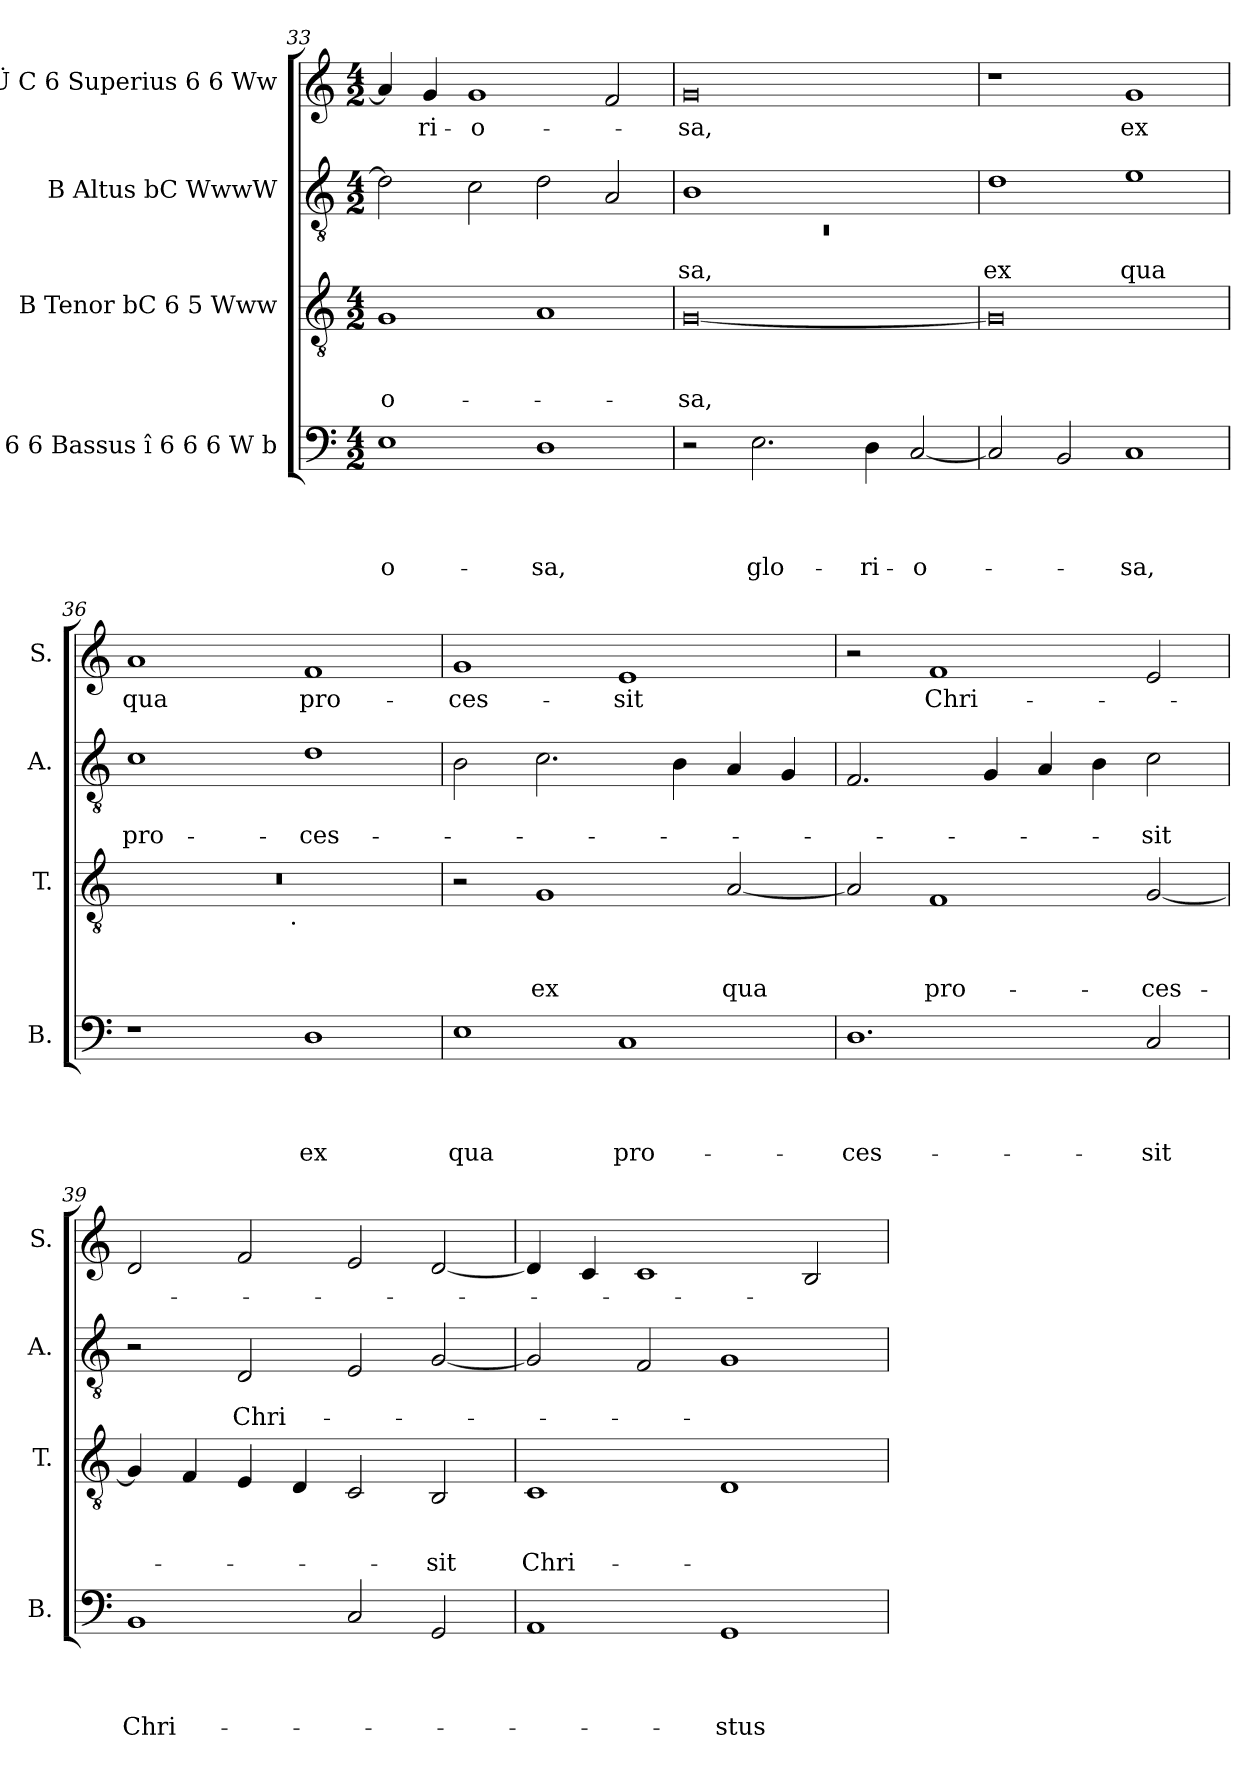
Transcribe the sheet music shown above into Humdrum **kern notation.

**kern	**text	**text	**text	**text	**kern	**text	**text	**text	**kern	**text	**text	**kern	**text
*part4	*part4	*part4	*part4	*part4	*part3	*part3	*part3	*part3	*part2	*part2	*part2	*part1	*part1
*staff4	*staff4	*staff4	*staff4	*staff4	*staff3	*staff3	*staff3	*staff3	*staff2	*staff2	*staff2	*staff1	*staff1
*I"C 6 6 Bassus î 6 6 6 W b	*	*	*	*	*I"B Tenor bC 6 5 Www	*	*	*	*I"B Altus bC WwwW	*	*	*I"b Ü C 6 Superius 6 6 Ww	*
*I'B.	*	*	*	*	*I'T.	*	*	*	*I'A.	*	*	*I'S.	*
*clefF4	*	*	*	*	*clefGv2	*	*	*	*clefGv2	*	*	*clefG2	*
*k[]	*	*	*	*	*k[]	*	*	*	*k[]	*	*	*k[]	*
*C:	*	*	*	*	*C:	*	*	*	*C:	*	*	*C:	*
*M4/2	*	*	*	*	*M4/2	*	*	*	*M4/2	*	*	*M4/2	*
=33	=33	=33	=33	=33	=33	=33	=33	=33	=33	=33	=33	=33	=33
!	!	!	!	!LO:LY:b:rj	!	!	!	!LO:LY:b:rj	!	!	!	!	!
1E	.	.	.	-o-	1G	.	.	-o-	2d\]	.	.	4a/]	.
!	!	!	!	!	!	!	!	!	!	!	!	!	!LO:LY:b
.	.	.	.	.	.	.	.	.	.	.	.	4g/	-ri-
!	!	!	!	!	!	!	!	!	!	!	!	!	!LO:LY:b:rj
.	.	.	.	.	.	.	.	.	2c\	.	.	1g	-o-
!	!	!	!	!LO:LY:b	!	!	!	!	!	!	!	!	!
1D	.	.	.	-sa,	1A	.	.	.	2d\	.	.	.	.
.	.	.	.	.	.	.	.	.	2A/	.	.	2f/	.
=34	=34	=34	=34	=34	=34	=34	=34	=34	=34	=34	=34	=34	=34
*	*	*	*	*	*	*	*	*	*^	*	*	*	*
!	!	!	!	!	!	!	!	!LO:LY:b	!	!LO:N:vis=1	!	!LO:LY:b	!	!LO:LY:b
2r	.	.	.	.	[<0G	.	.	-sa,	1B	0rC	.	-sa,	0g	-sa,
!	!	!	!	!LO:LY:b	!	!	!	!	!	!	!	!	!	!
2.E\	.	.	.	glo-	.	.	.	.	.	.	.	.	.	.
.	.	.	.	.	.	.	.	.	1ryy	.	.	.	.	.
!	!	!	!	!LO:LY:b	!	!	!	!	!	!	!	!	!	!
4D\	.	.	.	-ri-	.	.	.	.	.	.	.	.	.	.
!	!	!	!	!LO:LY:b	!	!	!	!	!	!	!	!	!	!
[<2C/	.	.	.	-o-	.	.	.	.	.	.	.	.	.	.
*	*	*	*	*	*	*	*	*	*v	*v	*	*	*	*
!!LO:LB:g=z
=35	=35	=35	=35	=35	=35	=35	=35	=35	=35	=35	=35	=35	=35
!	!	!	!	!	!	!	!	!	!	!	!LO:LY:b	!	!
2C/]	.	.	.	.	0G]	.	.	.	1d	.	ex	1r	.
2BB/	.	.	.	.	.	.	.	.	.	.	.	.	.
!	!	!	!	!LO:LY:b	!	!	!	!	!	!	!LO:LY:b	!	!LO:LY:b
1C	.	.	.	-sa,	.	.	.	.	1e	.	qua	1g	ex
=36	=36	=36	=36	=36	=36	=36	=36	=36	=36	=36	=36	=36	=36
!	!	!	!	!	!	!	!	!	!	!	!LO:LY:b	!	!LO:LY:b
*	*	*	*	*	*^	*	*	*	*	*	*	*	*
1r	.	.	.	.	0r	2ryy	.	.	.	1c	.	pro-	1a	qua
.	.	.	.	.	.	4...ryy	.	.	.	.	.	.	.	.
!	!	!	!	!	!	!LO:TX:b:t=.	!	!	!	!	!	!	!	!
.	.	.	.	.	.	1ryy	.	.	.	.	.	.	.	.
!	!	!	!	!LO:LY:b	!	!	!	!	!	!	!	!LO:LY:b	!	!LO:LY:b
1D	.	.	.	ex	.	.	.	.	.	1d	.	-ces-	1f	pro-
.	.	.	.	.	.	32ryy	.	.	.	.	.	.	.	.
=37	=37	=37	=37	=37	=37	=37	=37	=37	=37	=37	=37	=37	=37	=37
!	!	!	!	!LO:LY:b	!	!	!	!	!	!	!	!	!	!LO:LY:b
*	*	*	*	*	*v	*v	*	*	*	*	*	*	*	*
1E	.	.	.	qua	2r	.	.	.	2B\	.	.	1g	-ces-
!	!	!	!	!	!	!	!	!LO:LY:b	!	!	!	!	!
.	.	.	.	.	1G	.	.	ex	2.c\	.	.	.	.
!	!	!	!	!LO:LY:b	!	!	!	!	!	!	!	!	!LO:LY:b
1C	.	.	.	pro-	.	.	.	.	.	.	.	1e	-sit
.	.	.	.	.	.	.	.	.	4B\	.	.	.	.
!	!	!	!	!	!	!	!	!LO:LY:b	!	!	!	!	!
.	.	.	.	.	[<2A/	.	.	qua	4A/	.	.	.	.
.	.	.	.	.	.	.	.	.	4G/	.	.	.	.
=38	=38	=38	=38	=38	=38	=38	=38	=38	=38	=38	=38	=38	=38
!	!	!	!	!LO:LY:b	!	!	!	!	!	!	!	!	!
1.D	.	.	.	-ces-	2A/]	.	.	.	2.F/	.	.	2r	.
!	!	!	!	!	!	!	!	!LO:LY:b	!	!	!	!	!LO:LY:b
.	.	.	.	.	1F	.	.	pro-	.	.	.	1f	Chri-
.	.	.	.	.	.	.	.	.	4G/	.	.	.	.
.	.	.	.	.	.	.	.	.	4A/	.	.	.	.
.	.	.	.	.	.	.	.	.	4B\	.	.	.	.
!	!	!	!	!LO:LY:b	!	!	!	!LO:LY:b	!	!	!LO:LY:b	!	!
2C/	.	.	.	-sit	[<2G/	.	.	-ces-	2c\	.	-sit	2e/	.
=39	=39	=39	=39	=39	=39	=39	=39	=39	=39	=39	=39	=39	=39
!	!	!	!	!LO:LY:b	!	!	!	!	!	!	!	!	!
1BB	.	.	.	Chri-	4G/]	.	.	.	2r	.	.	2d/	.
.	.	.	.	.	4F/	.	.	.	.	.	.	.	.
!	!	!	!	!	!	!	!	!	!	!	!LO:LY:b	!	!
.	.	.	.	.	4E/	.	.	.	2D/	.	Chri-	2f/	.
.	.	.	.	.	4D/	.	.	.	.	.	.	.	.
2C/	.	.	.	.	2C/	.	.	.	2E/	.	.	2e/	.
!	!	!	!	!	!	!	!	!LO:LY:b	!	!	!	!	!
2GG/	.	.	.	.	2BB/	.	.	-sit	[<2G/	.	.	[<2d/	.
=40	=40	=40	=40	=40	=40	=40	=40	=40	=40	=40	=40	=40	=40
!	!	!	!	!	!	!	!	!LO:LY:b	!	!	!	!	!
1AA	.	.	.	.	1C	.	.	Chri-	2G/]	.	.	4d/]	.
.	.	.	.	.	.	.	.	.	.	.	.	4c/	.
.	.	.	.	.	.	.	.	.	2F/	.	.	1c	.
!	!	!	!	!LO:LY:b	!	!	!	!	!	!	!	!	!
1GG	.	.	.	-stus	1D	.	.	.	1G	.	.	.	.
.	.	.	.	.	.	.	.	.	.	.	.	2B/	.
=	=	=	=	=	=	=	=	=	=	=	=	=	=
*-	*-	*-	*-	*-	*-	*-	*-	*-	*-	*-	*-	*-	*-
